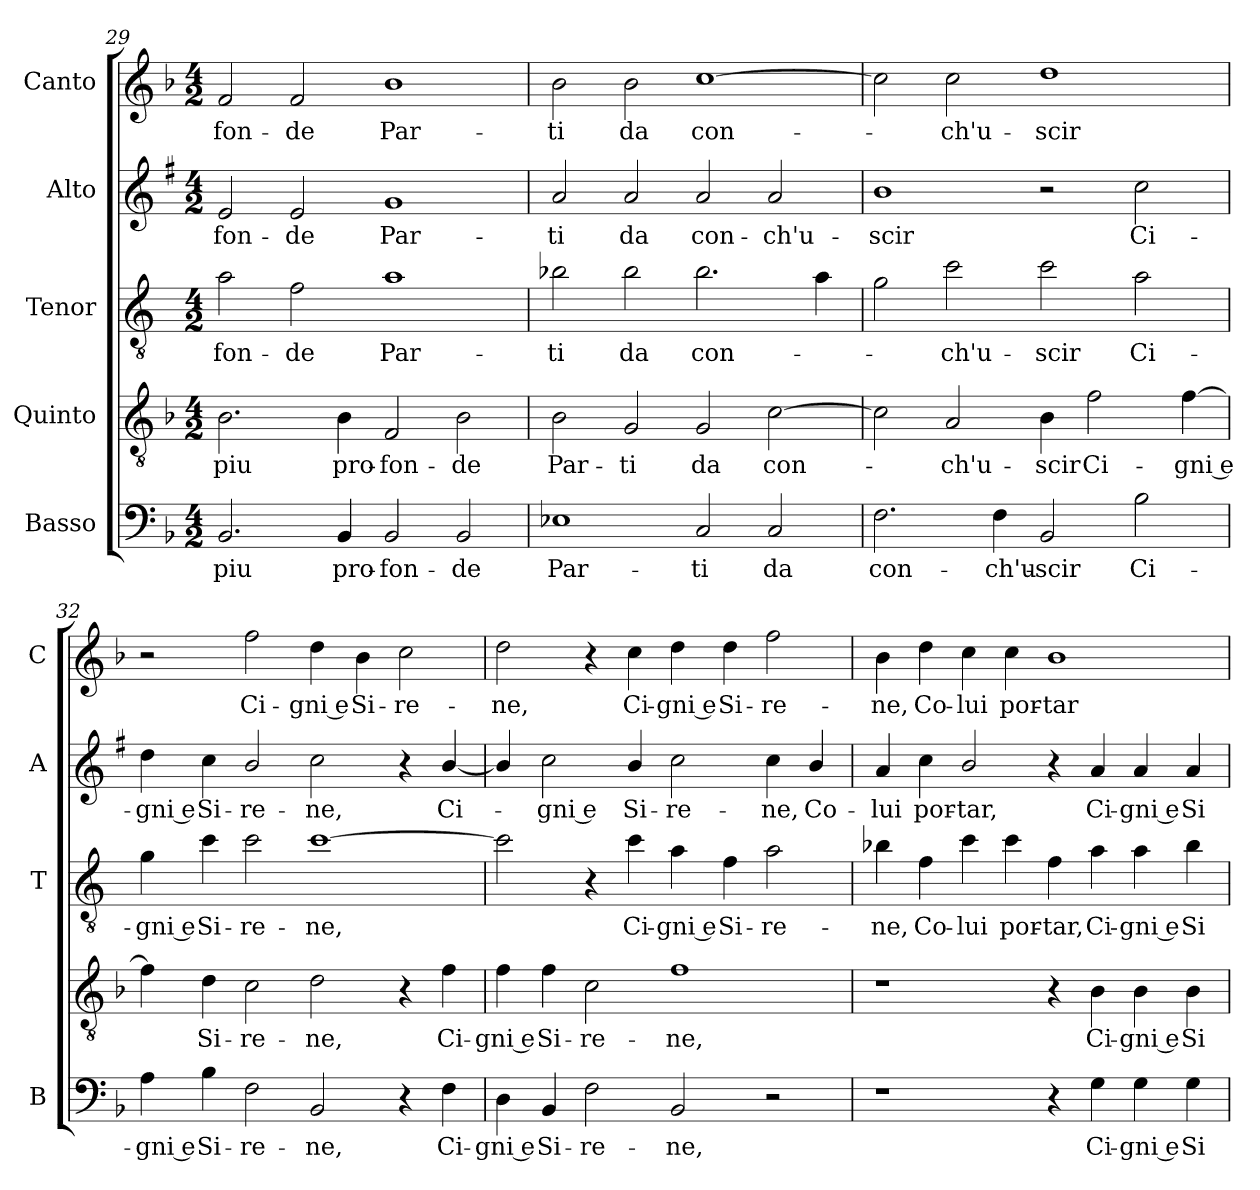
**kern	**text	**kern	**text	**kern	**text	**kern	**text	**kern	**text
*part5	*part5	*part4	*part4	*part3	*part3	*part2	*part2	*part1	*part1
*staff5	*staff5	*staff4	*staff4	*staff3	*staff3	*staff2	*staff2	*staff1	*staff1
*I"Basso	*	*I"Quinto	*	*I"Tenor	*	*I"Alto	*	*I"Canto	*
*I'B	*	*	*	*I'T	*	*I'A	*	*I'C	*
*clefF4	*	*clefGv2	*	*clefGv2	*	*clefG2	*	*clefG2	*
*	*	*	*	*ITrd4c7	*	*ITrd1c2	*	*	*
*k[b-]	*	*k[b-]	*	*k[b-]	*	*k[b-]	*	*k[b-]	*
*F:	*	*F:	*	*F:	*	*F:	*	*F:	*
*M4/2	*	*M4/2	*	*M4/2	*	*M4/2	*	*M4/2	*
=29	=29	=29	=29	=29	=29	=29	=29	=29	=29
!	!LO:LY:b	!	!LO:LY:b	!	!LO:LY:b	!	!LO:LY:b	!	!LO:LY:b
2.BB-/	piu	2.B-\	piu	2d\	-fon-	2d/	-fon-	2f/	-fon-
!	!	!	!	!	!LO:LY:b	!	!LO:LY:b	!	!LO:LY:b
.	.	.	.	2B-\	-de	2d/	-de	2f/	-de
!	!LO:LY:b	!	!LO:LY:b	!	!	!	!	!	!
4BB-/	pro-	4B-\	pro-	.	.	.	.	.	.
!	!LO:LY:b	!	!LO:LY:b	!	!LO:LY:b	!	!LO:LY:b	!	!LO:LY:b
2BB-/	-fon-	2F/	-fon-	1d	Par-	1f	Par-	1b-	Par-
!	!LO:LY:b	!	!LO:LY:b	!	!	!	!	!	!
2BB-/	-de	2B-\	-de	.	.	.	.	.	.
=30	=30	=30	=30	=30	=30	=30	=30	=30	=30
!	!LO:LY:b	!	!LO:LY:b	!	!LO:LY:b	!	!LO:LY:b	!	!LO:LY:b
1E-X	Par-	2B-\	Par-	2e-X\	-ti	2g/	-ti	2b-\	-ti
!	!	!	!LO:LY:b	!	!LO:LY:b	!	!LO:LY:b	!	!LO:LY:b
.	.	2G/	-ti	2e-\	da	2g/	da	2b-\	da
!	!LO:LY:b	!	!LO:LY:b	!	!LO:LY:b	!	!LO:LY:b	!	!LO:LY:b
2C/	-ti	2G/	da	2.e-\	con-	2g/	con-	[1cc	con-
!	!LO:LY:b	!	!LO:LY:b	!	!	!	!LO:LY:b	!	!
2C/	da	[2c\	con-	.	.	2g/	-ch'u-	.	.
.	.	.	.	4d\	.	.	.	.	.
=31	=31	=31	=31	=31	=31	=31	=31	=31	=31
!	!LO:LY:b	!	!	!	!	!	!LO:LY:b	!	!
2.F\	con-	2c\]	.	2c\	.	1a	-scir	2cc\]	.
!	!	!	!LO:LY:b	!	!LO:LY:b	!	!	!	!LO:LY:b
.	.	2A/	-ch'u-	2f\	-ch'u-	.	.	2cc\	-ch'u-
!	!LO:LY:b	!	!	!	!	!	!	!	!
4F\	-ch'u-	.	.	.	.	.	.	.	.
!	!LO:LY:b	!	!LO:LY:b	!	!LO:LY:b	!	!	!	!LO:LY:b
2BB-/	-scir	4B-\	-scir	2f\	-scir	2r	.	1dd	-scir
!	!	!	!LO:LY:b	!	!	!	!	!	!
.	.	2f\	Ci-	.	.	.	.	.	.
!	!LO:LY:b	!	!	!	!LO:LY:b	!	!LO:LY:b	!	!
2B-\	Ci-	.	.	2d\	Ci-	2b-\	Ci-	.	.
!	!	!	!LO:LY:b	!	!	!	!	!	!
.	.	[4f\	-gni e	.	.	.	.	.	.
!!LO:PB:g=z
=32	=32	=32	=32	=32	=32	=32	=32	=32	=32
!	!LO:LY:b	!	!	!	!LO:LY:b	!	!LO:LY:b	!	!
4A\	-gni e	4f\]	.	4c\	-gni e	4cc\	-gni e	2r	.
!	!LO:LY:b	!	!LO:LY:b	!	!LO:LY:b	!	!LO:LY:b	!	!
4B-\	Si-	4d\	Si-	4f\	Si-	4b-\	Si-	.	.
!	!LO:LY:b	!	!LO:LY:b	!	!LO:LY:b	!	!LO:LY:b	!	!LO:LY:b
2F\	-re-	2c\	-re-	2f\	-re-	2a/	-re-	2ff\	Ci-
!	!LO:LY:b	!	!LO:LY:b	!	!LO:LY:b	!	!LO:LY:b	!	!LO:LY:b
2BB-/	-ne,	2d\	-ne,	[1f	-ne,	2b-\	-ne,	4dd\	-gni e
!	!	!	!	!	!	!	!	!	!LO:LY:b
.	.	.	.	.	.	.	.	4b-\	Si-
!	!	!	!	!	!	!	!	!	!LO:LY:b
4r	.	4r	.	.	.	4r	.	2cc\	-re-
!	!LO:LY:b	!	!LO:LY:b	!	!	!	!LO:LY:b	!	!
4F\	Ci-	4f\	Ci-	.	.	[4a/	Ci-	.	.
=33	=33	=33	=33	=33	=33	=33	=33	=33	=33
!	!LO:LY:b	!	!LO:LY:b	!	!	!	!	!	!LO:LY:b
4D\	-gni e	4f\	-gni e	2f\]	.	4a/]	.	2dd\	-ne,
!	!LO:LY:b	!	!LO:LY:b	!	!	!	!LO:LY:b	!	!
4BB-/	Si-	4f\	Si-	.	.	2b-\	-gni e	.	.
!	!LO:LY:b	!	!LO:LY:b	!	!	!	!	!	!
2F\	-re-	2c\	-re-	4r	.	.	.	4r	.
!	!	!	!	!	!LO:LY:b	!	!LO:LY:b	!	!LO:LY:b
.	.	.	.	4f\	Ci-	4a/	Si-	4cc\	Ci-
!	!LO:LY:b	!	!LO:LY:b	!	!LO:LY:b	!	!LO:LY:b	!	!LO:LY:b
2BB-/	-ne,	1f	-ne,	4d\	-gni e	2b-\	-re-	4dd\	-gni e
!	!	!	!	!	!LO:LY:b	!	!	!	!LO:LY:b
.	.	.	.	4B-\	Si-	.	.	4dd\	Si-
!	!	!	!	!	!LO:LY:b	!	!LO:LY:b	!	!LO:LY:b
2r	.	.	.	2d\	-re-	4b-\	-ne,	2ff\	-re-
!	!	!	!	!	!	!	!LO:LY:b	!	!
.	.	.	.	.	.	4a/	Co-	.	.
=34	=34	=34	=34	=34	=34	=34	=34	=34	=34
!	!	!	!	!	!LO:LY:b	!	!LO:LY:b	!	!LO:LY:b
1r	.	1r	.	4e-X\	-ne,	4g/	-lui	4b-\	-ne,
!	!	!	!	!	!LO:LY:b	!	!LO:LY:b	!	!LO:LY:b
.	.	.	.	4B-\	Co-	4b-\	por-	4dd\	Co-
!	!	!	!	!	!LO:LY:b	!	!LO:LY:b	!	!LO:LY:b
.	.	.	.	4f\	-lui	2a/	-tar,	4cc\	-lui
!	!	!	!	!	!LO:LY:b	!	!	!	!LO:LY:b
.	.	.	.	4f\	por-	.	.	4cc\	por-
!	!	!	!	!	!LO:LY:b	!	!	!	!LO:LY:b
4r	.	4r	.	4B-\	-tar,	4r	.	1b-	-tar
!	!LO:LY:b	!	!LO:LY:b	!	!LO:LY:b	!	!LO:LY:b	!	!
4G\	Ci-	4B-\	Ci-	4d\	Ci-	4g/	Ci-	.	.
!	!LO:LY:b	!	!LO:LY:b	!	!LO:LY:b	!	!LO:LY:b	!	!
4G\	-gni e	4B-\	-gni e	4d\	-gni e	4g/	-gni e	.	.
!	!LO:LY:b	!	!LO:LY:b	!	!LO:LY:b	!	!LO:LY:b	!	!
4G\	Si-	4B-\	Si-	4e-\	Si-	4g/	Si-	.	.
=	=	=	=	=	=	=	=	=	=
*-	*-	*-	*-	*-	*-	*-	*-	*-	*-
